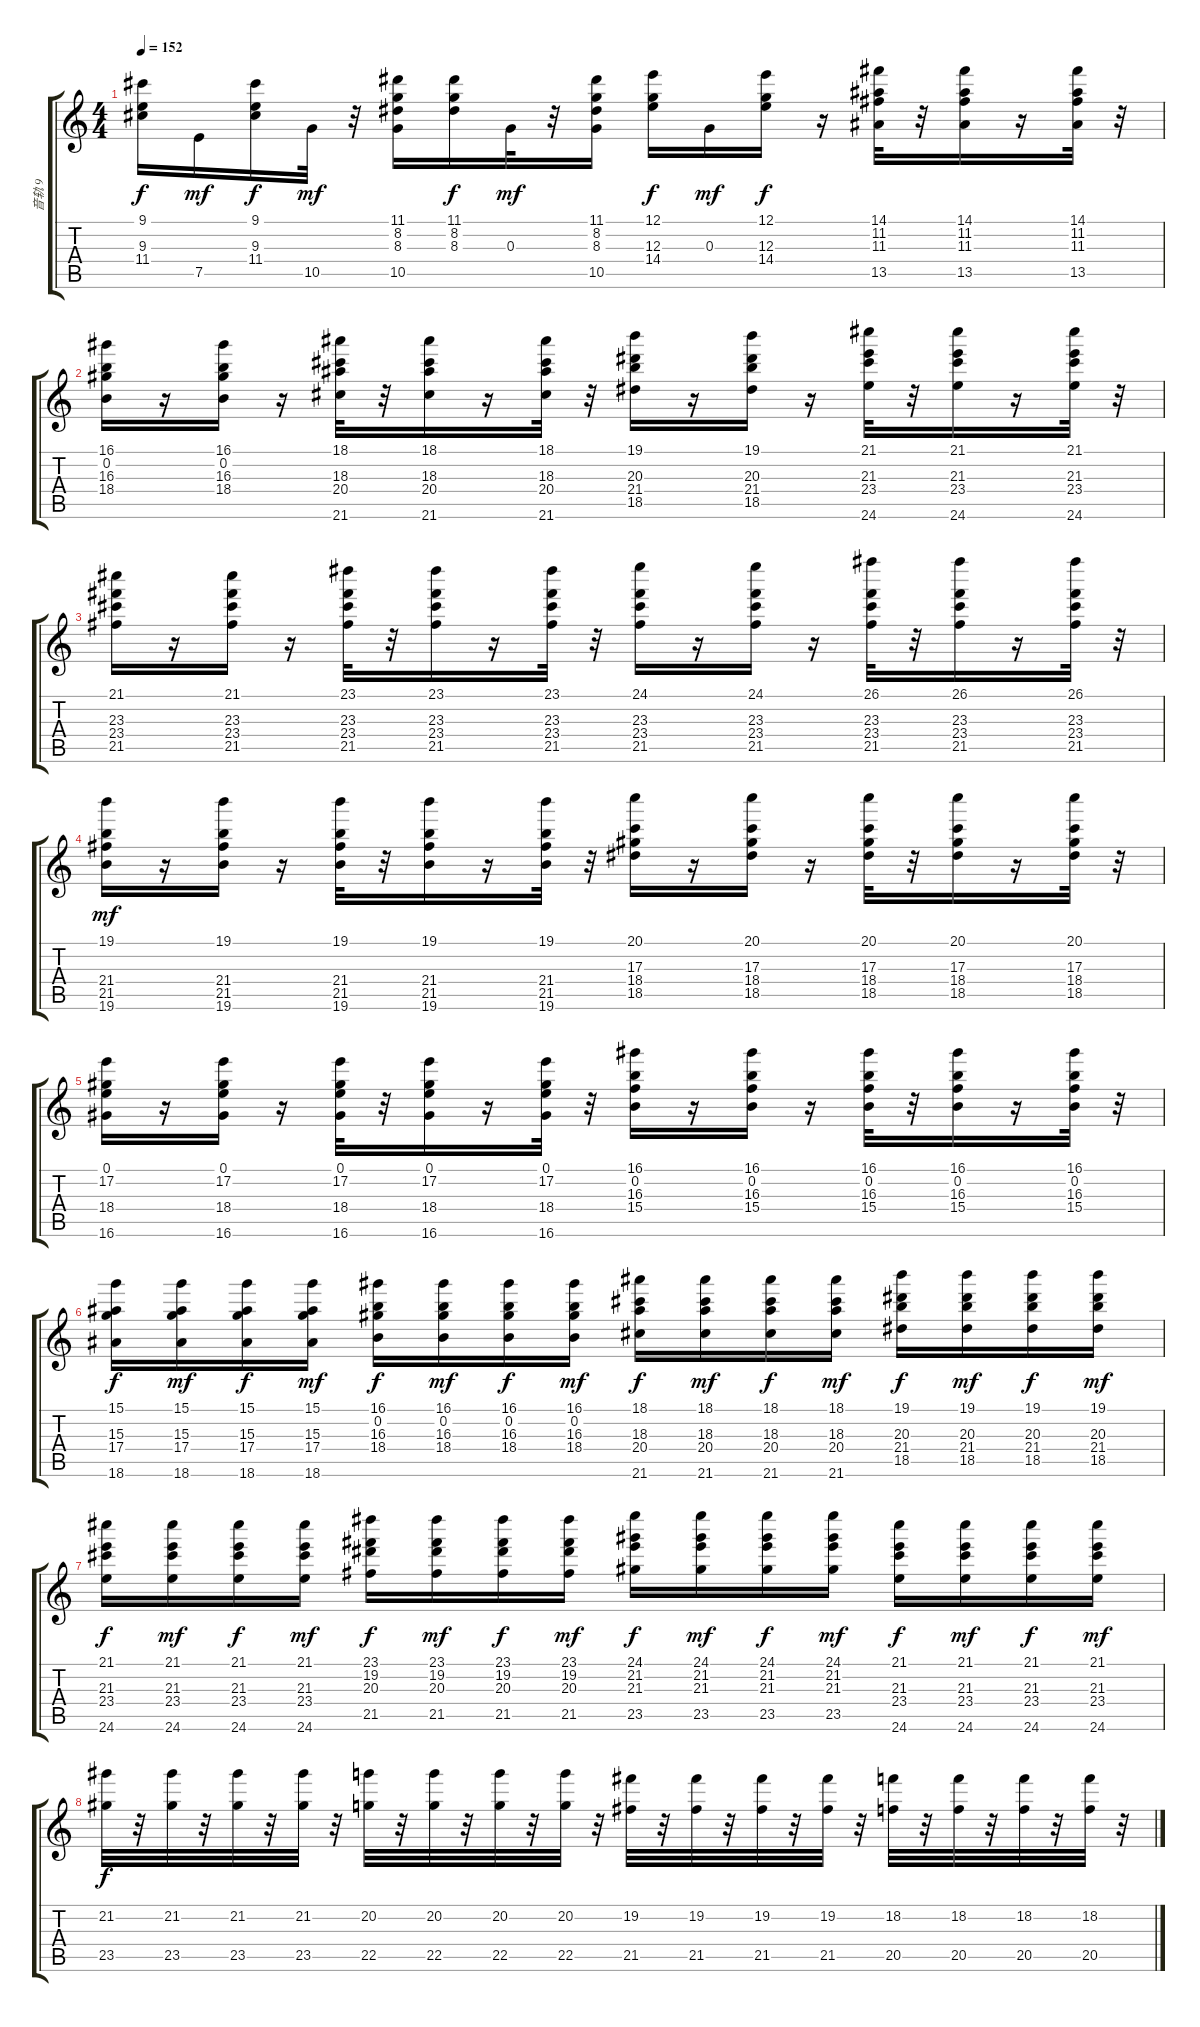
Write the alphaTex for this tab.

\track ("音轨 9" "音轨 9") {instrument synthbass2}
\staff {score tabs}
\tuning (E4 B3 G3 D3 A2 E2) {hide}
\ts (4 4)
\tempo 152
\clef g2
\ks c
(9.1 9.3 11.4).16{dy f} 7.5.16{dy mf} (9.1 9.3 11.4).16{dy f} 10.5.32{dy mf} r.32 (11.1 8.2 8.3 10.5).16 (11.1 8.2 8.3).16{dy f} 0.3.32{dy mf} r.32 (11.1 8.2 8.3 10.5).16 (12.1 12.3 14.4).16{dy f} 0.3.16{dy mf} (12.1 12.3 14.4).16{dy f} r.16 (14.1 11.2 11.3 13.5).32 r.32 (14.1 11.2 11.3 13.5).16 r.16 (14.1 11.2 11.3 13.5).32 r.32 |
(16.1 0.2 16.3 18.4).16 r.16 (16.1 0.2 16.3 18.4).16 r.16 (18.1 18.3 20.4 21.6).32 r.32 (18.1 18.3 20.4 21.6).16 r.16 (18.1 18.3 20.4 21.6).32 r.32 (19.1 20.3 21.4 18.5).16 r.16 (19.1 20.3 21.4 18.5).16 r.16 (21.1 21.3 23.4 24.6).32 r.32 (21.1 21.3 23.4 24.6).16 r.16 (21.1 21.3 23.4 24.6).32 r.32 |
(21.1 23.3 23.4 21.5).16 r.16 (21.1 23.3 23.4 21.5).16 r.16 (23.1 23.3 23.4 21.5).32 r.32 (23.1 23.3 23.4 21.5).16 r.16 (23.1 23.3 23.4 21.5).32 r.32 (24.1 23.3 23.4 21.5).16 r.16 (24.1 23.3 23.4 21.5).16 r.16 (26.1 23.3 23.4 21.5).32 r.32 (26.1 23.3 23.4 21.5).16 r.16 (26.1 23.3 23.4 21.5).32 r.32 |
(19.1 21.4 21.5 19.6).16{dy mf} r.16 (19.1 21.4 21.5 19.6).16 r.16 (19.1 21.4 21.5 19.6).32 r.32 (19.1 21.4 21.5 19.6).16 r.16 (19.1 21.4 21.5 19.6).32 r.32 (20.1 17.3 18.4 18.5).16 r.16 (20.1 17.3 18.4 18.5).16 r.16 (20.1 17.3 18.4 18.5).32 r.32 (20.1 17.3 18.4 18.5).16 r.16 (20.1 17.3 18.4 18.5).32 r.32 |
(0.1 17.2 18.4 16.6).16 r.16 (0.1 17.2 18.4 16.6).16 r.16 (0.1 17.2 18.4 16.6).32 r.32 (0.1 17.2 18.4 16.6).16 r.16 (0.1 17.2 18.4 16.6).32 r.32 (16.1 0.2 16.3 15.4).16 r.16 (16.1 0.2 16.3 15.4).16 r.16 (16.1 0.2 16.3 15.4).32 r.32 (16.1 0.2 16.3 15.4).16 r.16 (16.1 0.2 16.3 15.4).32 r.32 |
(15.1 15.3 17.4 18.6).16{dy f} (15.1 15.3 17.4 18.6).16{dy mf} (15.1 15.3 17.4 18.6).16{dy f} (15.1 15.3 17.4 18.6).16{dy mf} (16.1 0.2 16.3 18.4).16{dy f} (16.1 0.2 16.3 18.4).16{dy mf} (16.1 0.2 16.3 18.4).16{dy f} (16.1 0.2 16.3 18.4).16{dy mf} (18.1 18.3 20.4 21.6).16{dy f} (18.1 18.3 20.4 21.6).16{dy mf} (18.1 18.3 20.4 21.6).16{dy f} (18.1 18.3 20.4 21.6).16{dy mf} (19.1 20.3 21.4 18.5).16{dy f} (19.1 20.3 21.4 18.5).16{dy mf} (19.1 20.3 21.4 18.5).16{dy f} (19.1 20.3 21.4 18.5).16{dy mf} |
(21.1 21.3 23.4 24.6).16{dy f} (21.1 21.3 23.4 24.6).16{dy mf} (21.1 21.3 23.4 24.6).16{dy f} (21.1 21.3 23.4 24.6).16{dy mf} (23.1 19.2 20.3 21.5).16{dy f} (23.1 19.2 20.3 21.5).16{dy mf} (23.1 19.2 20.3 21.5).16{dy f} (23.1 19.2 20.3 21.5).16{dy mf} (24.1 21.2 21.3 23.5).16{dy f} (24.1 21.2 21.3 23.5).16{dy mf} (24.1 21.2 21.3 23.5).16{dy f} (24.1 21.2 21.3 23.5).16{dy mf} (21.1 21.3 23.4 24.6).16{dy f} (21.1 21.3 23.4 24.6).16{dy mf} (21.1 21.3 23.4 24.6).16{dy f} (21.1 21.3 23.4 24.6).16{dy mf} |
(21.2 23.5).32{dy f} r.32 (21.2 23.5).32 r.32 (21.2 23.5).32 r.32 (21.2 23.5).32 r.32 (20.2 22.5).32 r.32 (20.2 22.5).32 r.32 (20.2 22.5).32 r.32 (20.2 22.5).32 r.32 (19.2 21.5).32 r.32 (19.2 21.5).32 r.32 (19.2 21.5).32 r.32 (19.2 21.5).32 r.32 (18.2 20.5).32 r.32 (18.2 20.5).32 r.32 (18.2 20.5).32 r.32 (18.2 20.5).32 r.32
